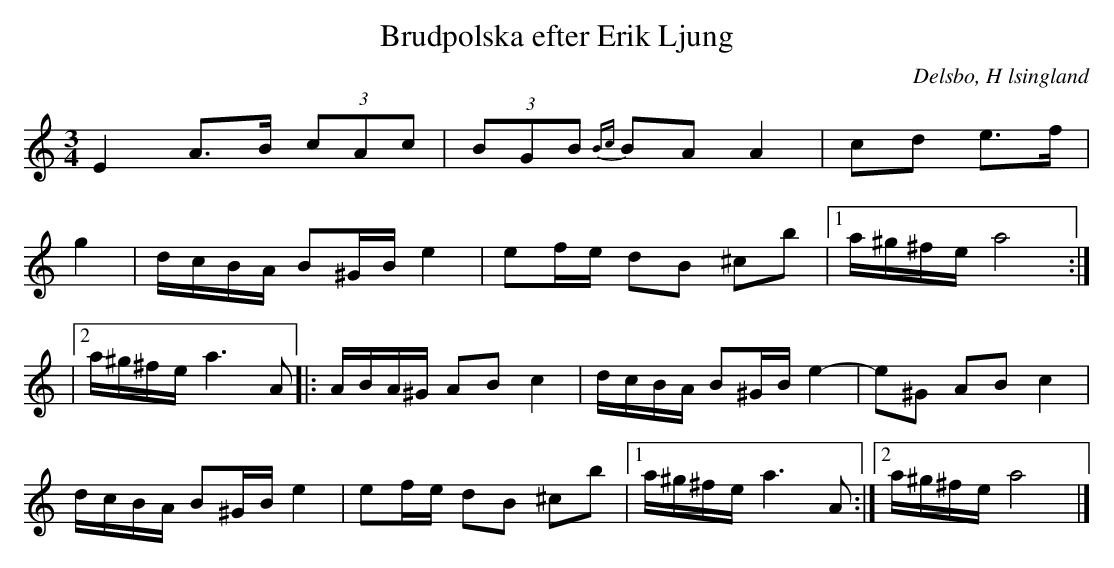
X:1
T: Brudpolska efter Erik Ljung
O: Delsbo, H lsingland
M: 3/4
L: 1/8
K: Am
E2 A>B (3cAc| (3BGB {Bc}BA A2|cd e>f|
g2 | d/c/B/A/ B^G/B/ e2 | ef/e/ dB ^cb |1 a/^g/^f/e/ a4 :|
|2 a/^g/^f/e/ a3 A |: A/B/A/^G/ AB c2 | d/c/B/A/ B^G/B/ e2- | e^G AB c2 |
d/c/B/A/ B^G/B/ e2 | ef/e/ dB ^cb |1 a/^g/^f/e/ a3 A :|2 a/^g/^f/e/ a4 |]
